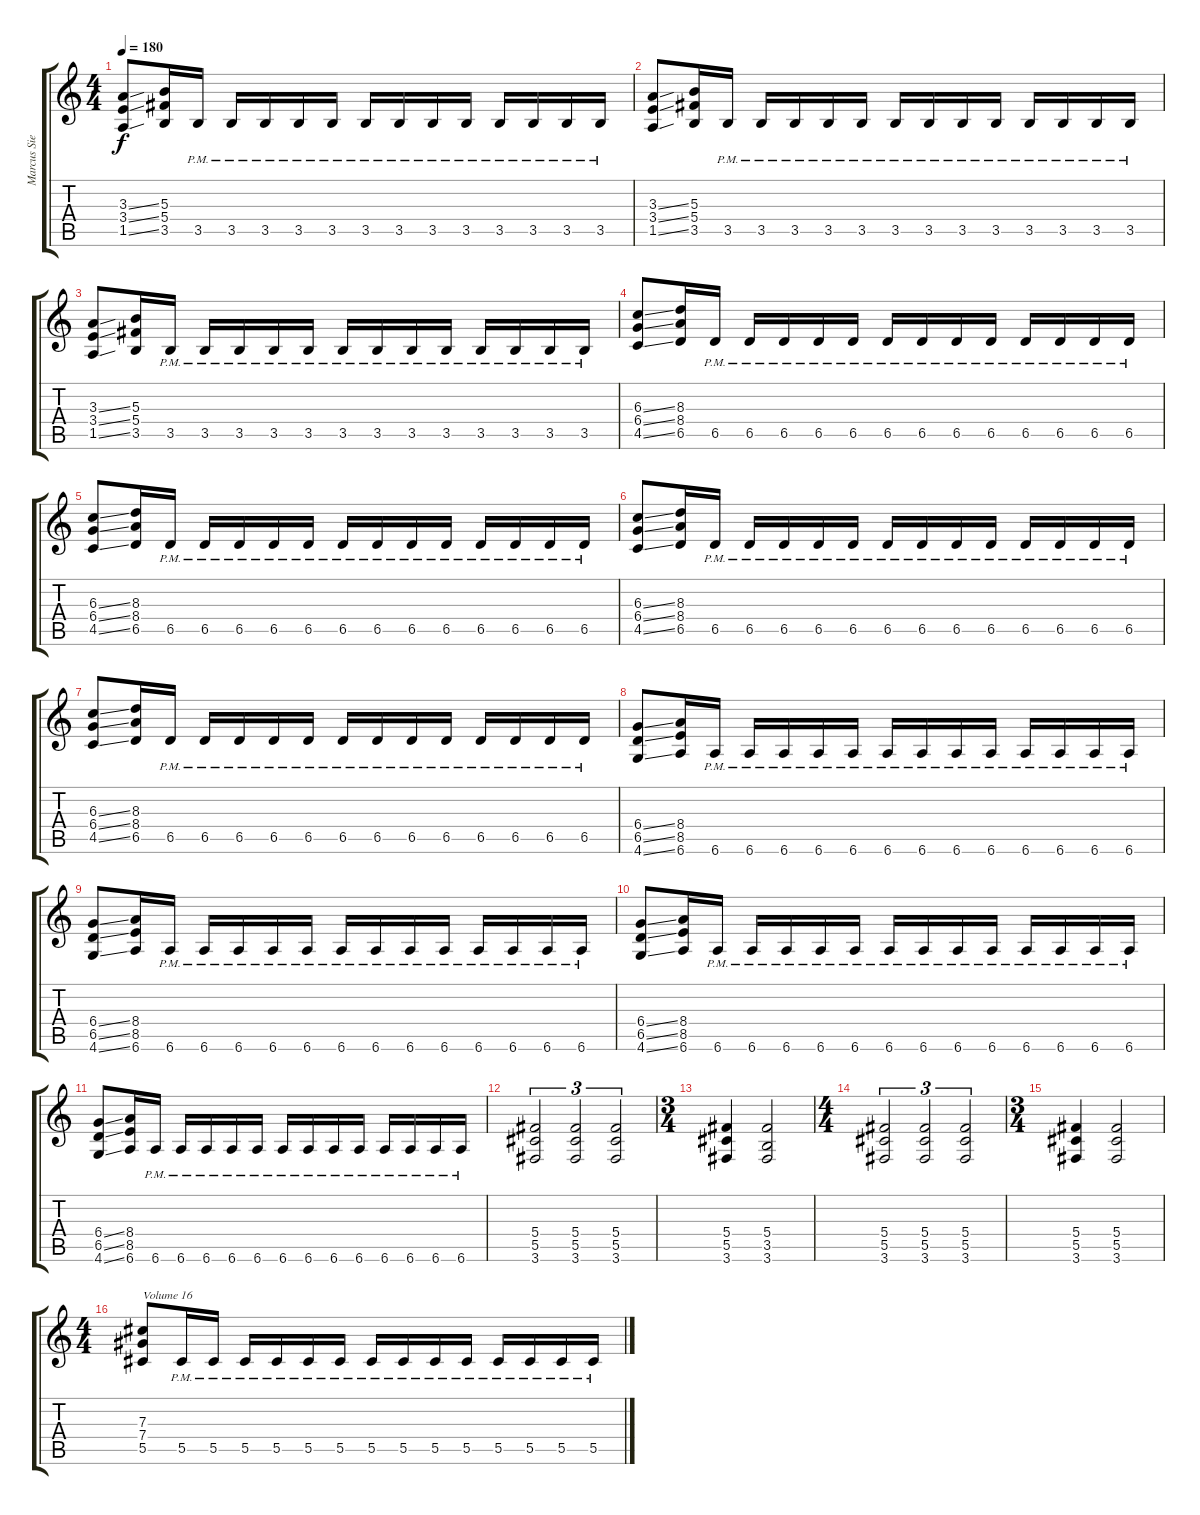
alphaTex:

\track ("Marcus Siepen" "Marcus Sie") {instrument distortionguitar}
\staff {score tabs}
\tuning (Eb4 Bb3 Gb3 Db3 Ab2 Eb2) {hide}
\ts (4 4)
\tempo 180
\clef g2
\ks c
(3.3{ss} 3.4{ss} 1.5{ss}).8{dy f} (5.3 5.4 3.5).16 3.5{pm}.16 3.5{pm}.16 3.5{pm}.16 3.5{pm}.16 3.5{pm}.16 3.5{pm}.16 3.5{pm}.16 3.5{pm}.16 3.5{pm}.16 3.5{pm}.16 3.5{pm}.16 3.5{pm}.16 3.5{pm}.16 |
(3.3{ss} 3.4{ss} 1.5{ss}).8 (5.3 5.4 3.5).16 3.5{pm}.16 3.5{pm}.16 3.5{pm}.16 3.5{pm}.16 3.5{pm}.16 3.5{pm}.16 3.5{pm}.16 3.5{pm}.16 3.5{pm}.16 3.5{pm}.16 3.5{pm}.16 3.5{pm}.16 3.5{pm}.16 |
(3.3{ss} 3.4{ss} 1.5{ss}).8 (5.3 5.4 3.5).16 3.5{pm}.16 3.5{pm}.16 3.5{pm}.16 3.5{pm}.16 3.5{pm}.16 3.5{pm}.16 3.5{pm}.16 3.5{pm}.16 3.5{pm}.16 3.5{pm}.16 3.5{pm}.16 3.5{pm}.16 3.5{pm}.16 |
(6.3{ss} 6.4{ss} 4.5{ss}).8 (8.3 8.4 6.5).16 6.5{pm}.16 6.5{pm}.16 6.5{pm}.16 6.5{pm}.16 6.5{pm}.16 6.5{pm}.16 6.5{pm}.16 6.5{pm}.16 6.5{pm}.16 6.5{pm}.16 6.5{pm}.16 6.5{pm}.16 6.5{pm}.16 |
(6.3{ss} 6.4{ss} 4.5{ss}).8 (8.3 8.4 6.5).16 6.5{pm}.16 6.5{pm}.16 6.5{pm}.16 6.5{pm}.16 6.5{pm}.16 6.5{pm}.16 6.5{pm}.16 6.5{pm}.16 6.5{pm}.16 6.5{pm}.16 6.5{pm}.16 6.5{pm}.16 6.5{pm}.16 |
(6.3{ss} 6.4{ss} 4.5{ss}).8 (8.3 8.4 6.5).16 6.5{pm}.16 6.5{pm}.16 6.5{pm}.16 6.5{pm}.16 6.5{pm}.16 6.5{pm}.16 6.5{pm}.16 6.5{pm}.16 6.5{pm}.16 6.5{pm}.16 6.5{pm}.16 6.5{pm}.16 6.5{pm}.16 |
(6.3{ss} 6.4{ss} 4.5{ss}).8 (8.3 8.4 6.5).16 6.5{pm}.16 6.5{pm}.16 6.5{pm}.16 6.5{pm}.16 6.5{pm}.16 6.5{pm}.16 6.5{pm}.16 6.5{pm}.16 6.5{pm}.16 6.5{pm}.16 6.5{pm}.16 6.5{pm}.16 6.5{pm}.16 |
(6.4{ss} 6.5{ss} 4.6{ss}).8 (8.4 8.5 6.6).16 6.6{pm}.16 6.6{pm}.16 6.6{pm}.16 6.6{pm}.16 6.6{pm}.16 6.6{pm}.16 6.6{pm}.16 6.6{pm}.16 6.6{pm}.16 6.6{pm}.16 6.6{pm}.16 6.6{pm}.16 6.6{pm}.16 |
(6.4{ss} 6.5{ss} 4.6{ss}).8 (8.4 8.5 6.6).16 6.6{pm}.16 6.6{pm}.16 6.6{pm}.16 6.6{pm}.16 6.6{pm}.16 6.6{pm}.16 6.6{pm}.16 6.6{pm}.16 6.6{pm}.16 6.6{pm}.16 6.6{pm}.16 6.6{pm}.16 6.6{pm}.16 |
(6.4{ss} 6.5{ss} 4.6{ss}).8 (8.4 8.5 6.6).16 6.6{pm}.16 6.6{pm}.16 6.6{pm}.16 6.6{pm}.16 6.6{pm}.16 6.6{pm}.16 6.6{pm}.16 6.6{pm}.16 6.6{pm}.16 6.6{pm}.16 6.6{pm}.16 6.6{pm}.16 6.6{pm}.16 |
(6.4{ss} 6.5{ss} 4.6{ss}).8 (8.4 8.5 6.6).16 6.6{pm}.16 6.6{pm}.16 6.6{pm}.16 6.6{pm}.16 6.6{pm}.16 6.6{pm}.16 6.6{pm}.16 6.6{pm}.16 6.6{pm}.16 6.6{pm}.16 6.6{pm}.16 6.6{pm}.16 6.6{pm}.16 |
(5.4 5.5 3.6).2{tu (3 2)} (5.4 5.5 3.6).2{tu (3 2)} (5.4 5.5 3.6).2{tu (3 2)} |
\ts (3 4)
(5.4 5.5 3.6).4 (5.4 3.5 3.6).2 |
\ts (4 4)
(5.4 5.5 3.6).2{tu (3 2)} (5.4 5.5 3.6).2{tu (3 2)} (5.4 5.5 3.6).2{tu (3 2)} |
\ts (3 4)
(5.4 5.5 3.6).4 (5.4 5.5 3.6).2 |
\ts (4 4)
(7.3 7.4 5.5).8{txt "Volume 16" volume 16} 5.5{pm}.16 5.5{pm}.16 5.5{pm}.16 5.5{pm}.16 5.5{pm}.16 5.5{pm}.16 5.5{pm}.16 5.5{pm}.16 5.5{pm}.16 5.5{pm}.16 5.5{pm}.16 5.5{pm}.16 5.5{pm}.16 5.5{pm}.16
